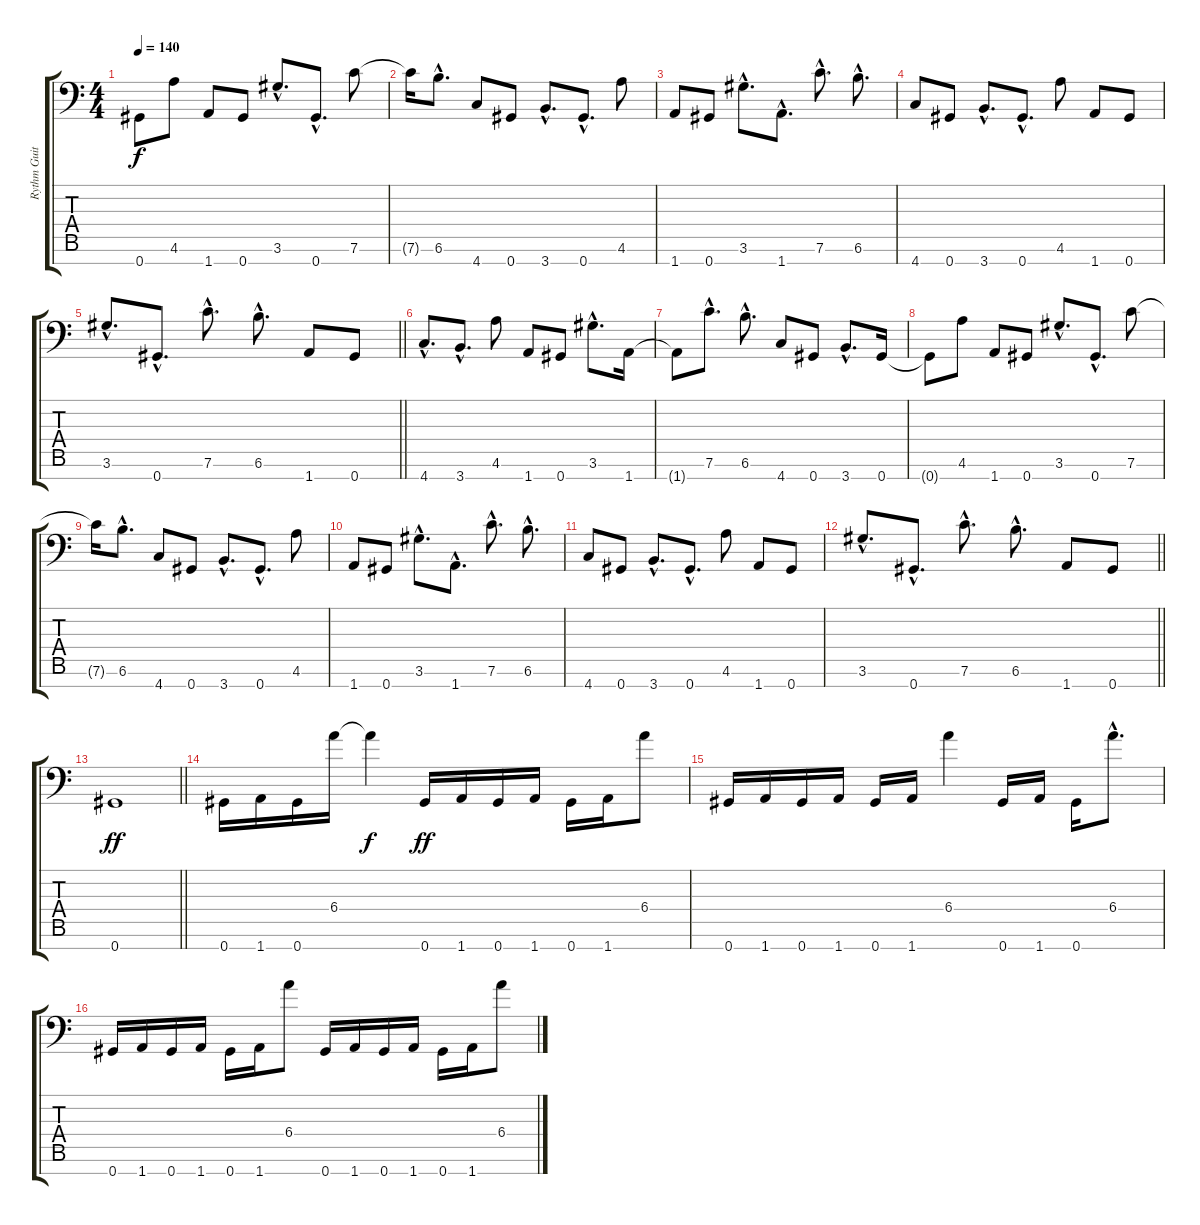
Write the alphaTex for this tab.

\track ("Rythm Guitar #2" "Rythm Guit") {instrument distortionguitar}
\staff {score tabs}
\tuning (Eb4 Bb3 F3 Eb3 Bb2 F2 Ab1) {hide}
\ts (4 4)
\tempo 140
\clef f4
\ks c
0.7{t}.8{dy f} 4.6.8 1.7.8 0.7.8 3.6{hac}.8{d} 0.7{hac}.8{d} 7.6.8 |
7.6{t}.16 6.6{hac}.8{d} 4.7.8 0.7.8 3.7{hac}.8{d} 0.7{hac}.8{d} 4.6.8 |
1.7.8{volume 13} 0.7.8 3.6{hac}.8{d} 1.7{hac}.8{d} 7.6{hac}.8{d} 6.6{hac}.8{d} |
4.7.8 0.7.8 3.7{hac}.8{d} 0.7{hac}.8{d} 4.6.8 1.7.8 0.7.8 |
\barLineRight lightlight
3.6{hac}.8{d} 0.7{hac}.8{d} 7.6{hac}.8{d} 6.6{hac}.8{d} 1.7.8 0.7.8 |
\section ("" "")
4.7{hac}.8{d} 3.7{hac}.8{d} 4.6.8 1.7.8 0.7.8 3.6{hac}.8{d} 1.7.16 |
1.7{t}.8 7.6{hac}.8{d} 6.6{hac}.8{d} 4.7.8 0.7.8 3.7{hac}.8{d} 0.7.16 |
0.7{t}.8 4.6.8 1.7.8 0.7.8 3.6{hac}.8{d} 0.7{hac}.8{d} 7.6.8 |
7.6{t}.16 6.6{hac}.8{d} 4.7.8 0.7.8 3.7{hac}.8{d} 0.7{hac}.8{d} 4.6.8 |
1.7.8 0.7.8 3.6{hac}.8{d} 1.7{hac}.8{d} 7.6{hac}.8{d} 6.6{hac}.8{d} |
4.7.8 0.7.8 3.7{hac}.8{d} 0.7{hac}.8{d} 4.6.8 1.7.8 0.7.8 |
\barLineRight lightlight
3.6{hac}.8{d} 0.7{hac}.8{d} 7.6{hac}.8{d} 6.6{hac}.8{d} 1.7.8 0.7.8 |
\barLineRight lightlight
0.7.1{dy ff} |
\section ("" "")
0.7.16 1.7.16 0.7.16 6.4.16 6.4{t}.4{dy f} 0.7.16{dy ff} 1.7.16 0.7.16 1.7.16 0.7.16 1.7.16 6.4.8 |
0.7.16 1.7.16 0.7.16 1.7.16 0.7.16 1.7.16 6.4.4 0.7.16 1.7.16 0.7.16 6.4{hac}.8{d} |
0.7.16 1.7.16 0.7.16 1.7.16 0.7.16 1.7.16 6.4.8 0.7.16 1.7.16 0.7.16 1.7.16 0.7.16 1.7.16 6.4.8
